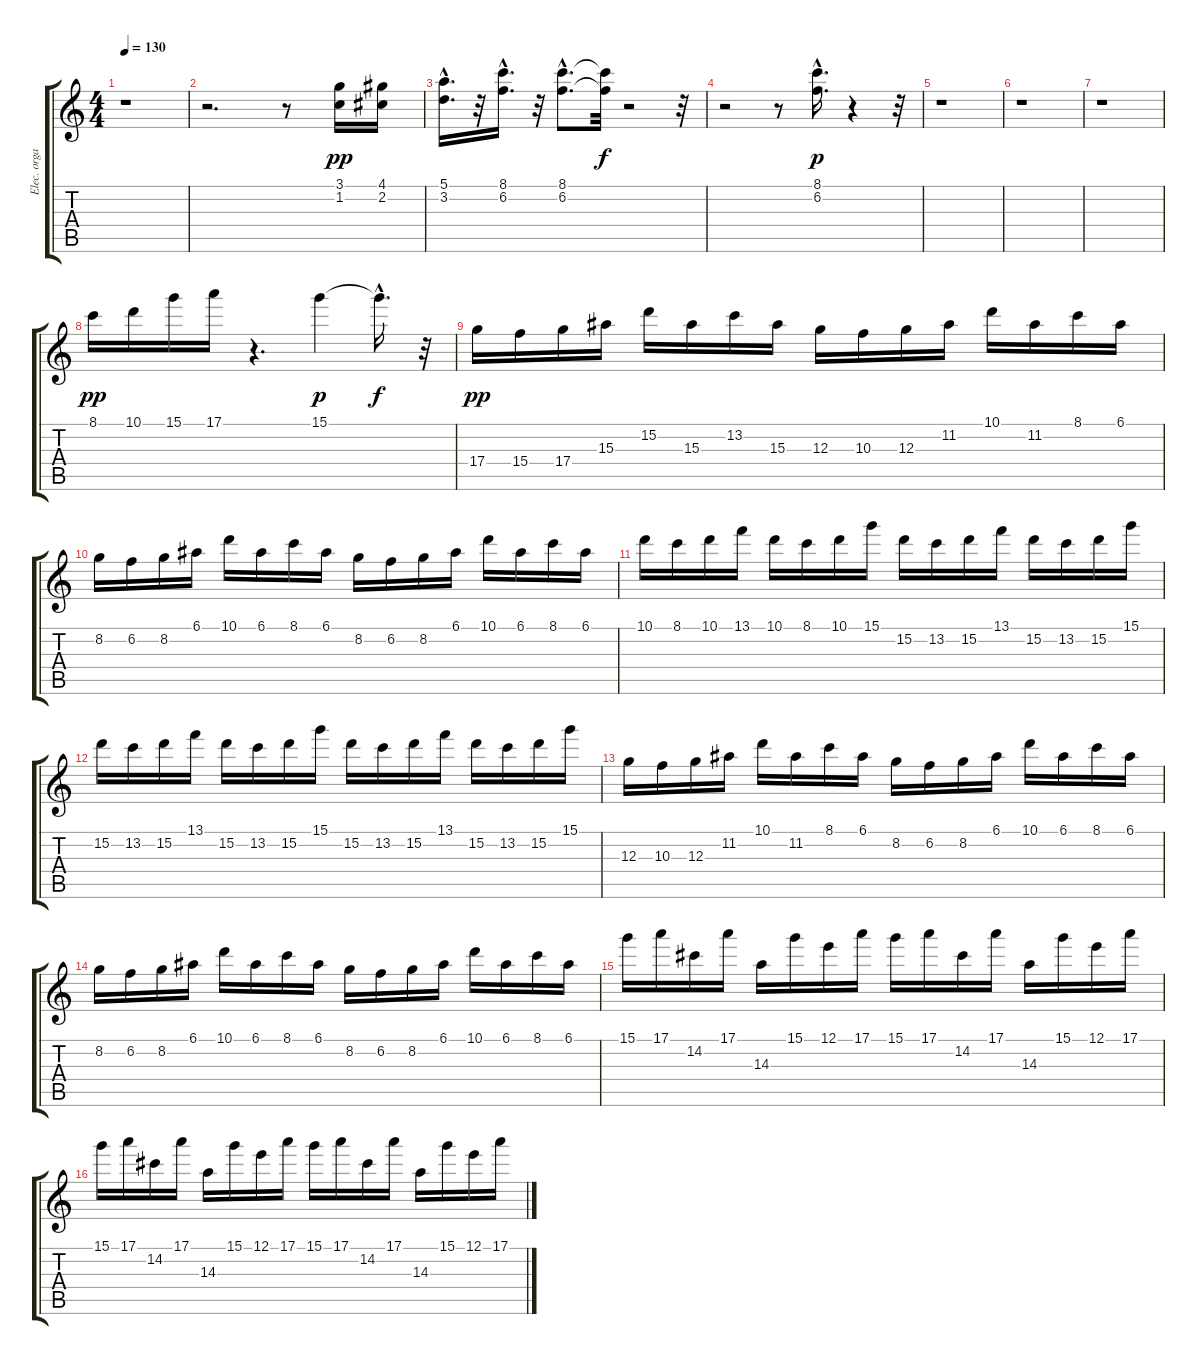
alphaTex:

\track ("Elec. organ" "Elec. orga") {instrument acousticguitarnylon}
\staff {score tabs}
\tuning (E4 B3 G3 D3 A2 E2) {hide}
\ts (4 4)
\tempo 130
\clef g2
\ks c
r.1{dy f} |
r.2{d} r.8 (3.1 1.2).16{dy pp} (4.1 2.2).16 |
(5.1{hac} 3.2{hac}).16{d} r.32 (8.1{hac} 6.2{hac}).16{d} r.32 (8.1{hac} 6.2{hac}).8{d} (8.1{t} 6.2{t}).32{dy f} r.2 r.32 |
r.2 r.8 (8.1{hac} 6.2{hac}).16{d dy p} r.4 r.32 |
r.1 |
r.1 |
r.1 |
8.1.16{dy pp} 10.1.16 15.1.16 17.1.16 r.4{d} 15.1.4{dy p} 15.1{hac t}.16{d dy f} r.32 |
17.4.16{dy pp} 15.4.16 17.4.16 15.3.16 15.2.16 15.3.16 13.2.16 15.3.16 12.3.16 10.3.16 12.3.16 11.2.16 10.1.16 11.2.16 8.1.16 6.1.16 |
8.2.16 6.2.16 8.2.16 6.1.16 10.1.16 6.1.16 8.1.16 6.1.16 8.2.16 6.2.16 8.2.16 6.1.16 10.1.16 6.1.16 8.1.16 6.1.16 |
10.1.16 8.1.16 10.1.16 13.1.16 10.1.16 8.1.16 10.1.16 15.1.16 15.2.16 13.2.16 15.2.16 13.1.16 15.2.16 13.2.16 15.2.16 15.1.16 |
15.2.16 13.2.16 15.2.16 13.1.16 15.2.16 13.2.16 15.2.16 15.1.16 15.2.16 13.2.16 15.2.16 13.1.16 15.2.16 13.2.16 15.2.16 15.1.16 |
12.3.16 10.3.16 12.3.16 11.2.16 10.1.16 11.2.16 8.1.16 6.1.16 8.2.16 6.2.16 8.2.16 6.1.16 10.1.16 6.1.16 8.1.16 6.1.16 |
8.2.16 6.2.16 8.2.16 6.1.16 10.1.16 6.1.16 8.1.16 6.1.16 8.2.16 6.2.16 8.2.16 6.1.16 10.1.16 6.1.16 8.1.16 6.1.16 |
15.1.16 17.1.16 14.2.16 17.1.16 14.3.16 15.1.16 12.1.16 17.1.16 15.1.16 17.1.16 14.2.16 17.1.16 14.3.16 15.1.16 12.1.16 17.1.16 |
15.1.16 17.1.16 14.2.16 17.1.16 14.3.16 15.1.16 12.1.16 17.1.16 15.1.16 17.1.16 14.2.16 17.1.16 14.3.16 15.1.16 12.1.16 17.1.16
